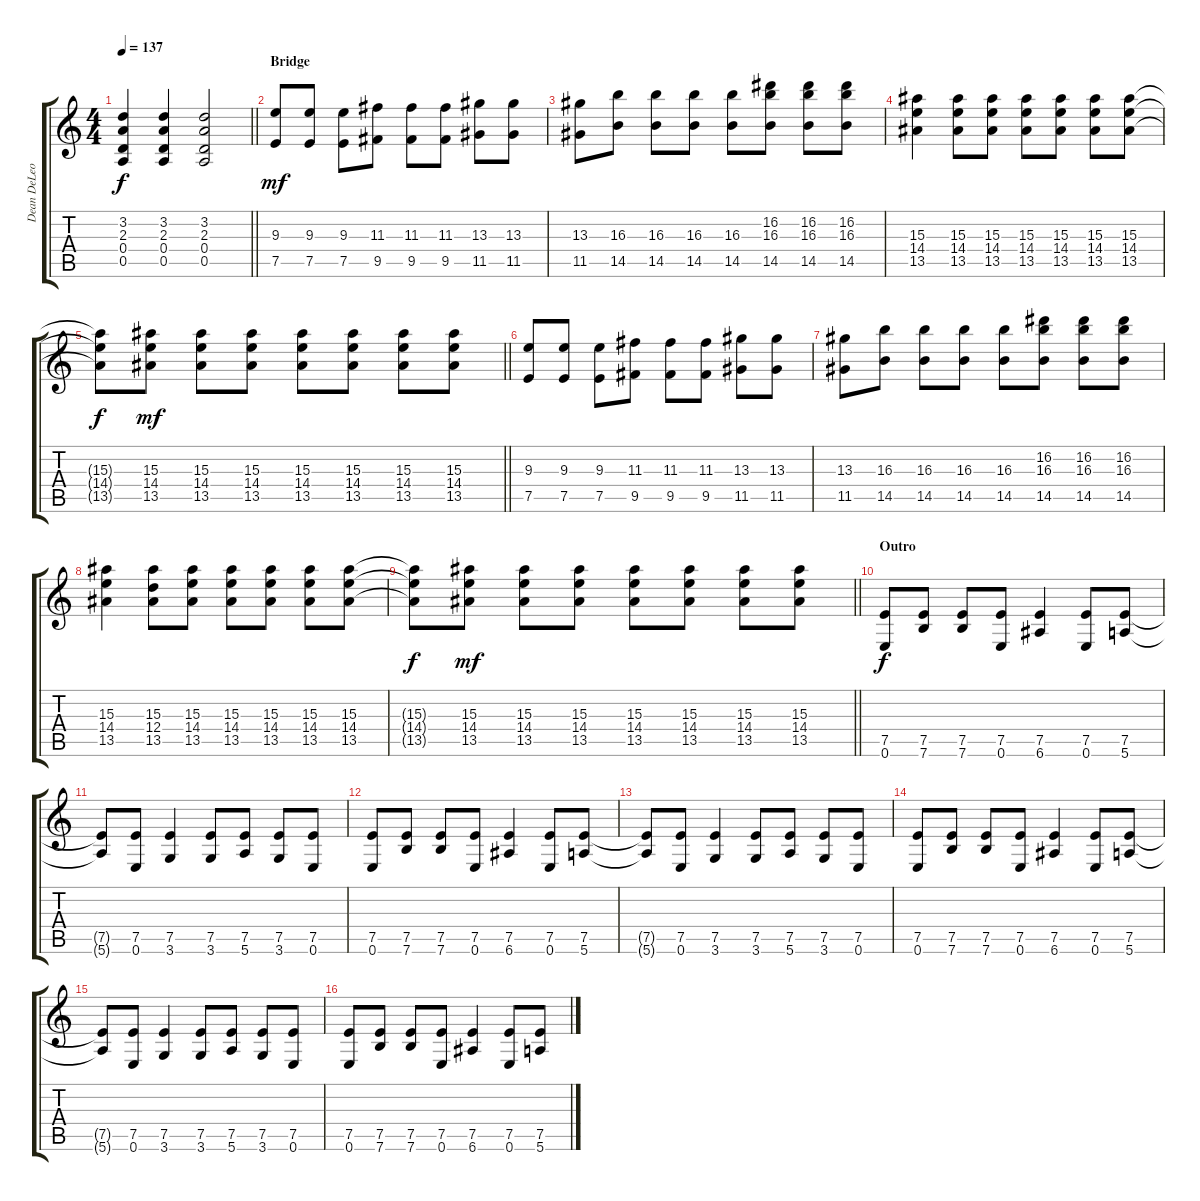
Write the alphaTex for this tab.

\track ("Dean DeLeo" "Dean DeLeo") {instrument distortionguitar}
\staff {score tabs}
\tuning (E4 B3 G3 D3 A2 E2) {hide}
\ts (4 4)
\tempo 137
\clef g2
\barLineRight lightlight
\ks c
(3.2{t} 2.3{t} 0.4{t} 0.5{t}).4{dy f} (3.2 2.3 0.4 0.5).4 (3.2 2.3 0.4 0.5).2 |
\section ("" "Bridge")
(9.3 7.5).8{dy mf} (9.3 7.5).8 (9.3 7.5).8 (11.3 9.5).8 (11.3 9.5).8 (11.3 9.5).8 (13.3 11.5).8 (13.3 11.5).8 |
(13.3 11.5).8 (16.3 14.5).8 (16.3 14.5).8 (16.3 14.5).8 (16.3 14.5).8 (16.2 16.3 14.5).8 (16.2 16.3 14.5).8 (16.2 16.3 14.5).8 |
(15.3 14.4 13.5).4 (15.3 14.4 13.5).8 (15.3 14.4 13.5).8 (15.3 14.4 13.5).8 (15.3 14.4 13.5).8 (15.3 14.4 13.5).8 (15.3 14.4 13.5).8 |
\barLineRight lightlight
(15.3{t} 14.4{t} 13.5{t}).8{dy f} (15.3 14.4 13.5).8{dy mf} (15.3 14.4 13.5).8 (15.3 14.4 13.5).8 (15.3 14.4 13.5).8 (15.3 14.4 13.5).8 (15.3 14.4 13.5).8 (15.3 14.4 13.5).8 |
(9.3 7.5).8 (9.3 7.5).8 (9.3 7.5).8 (11.3 9.5).8 (11.3 9.5).8 (11.3 9.5).8 (13.3 11.5).8 (13.3 11.5).8 |
(13.3 11.5).8 (16.3 14.5).8 (16.3 14.5).8 (16.3 14.5).8 (16.3 14.5).8 (16.2 16.3 14.5).8 (16.2 16.3 14.5).8 (16.2 16.3 14.5).8 |
(15.3 14.4 13.5).4 (15.3 12.4 13.5).8 (15.3 14.4 13.5).8 (15.3 14.4 13.5).8 (15.3 14.4 13.5).8 (15.3 14.4 13.5).8 (15.3 14.4 13.5).8 |
\barLineRight lightlight
(15.3{t} 14.4{t} 13.5{t}).8{dy f} (15.3 14.4 13.5).8{dy mf} (15.3 14.4 13.5).8 (15.3 14.4 13.5).8 (15.3 14.4 13.5).8 (15.3 14.4 13.5).8 (15.3 14.4 13.5).8 (15.3 14.4 13.5).8 |
\section ("" "Outro")
(7.5 0.6).8{dy f} (7.5 7.6).8 (7.5 7.6).8 (7.5 0.6).8 (7.5 6.6).4 (7.5 0.6).8 (7.5 5.6).8 |
(7.5{t} 5.6{t}).8 (7.5 0.6).8 (7.5 3.6).4 (7.5 3.6).8 (7.5 5.6).8 (7.5 3.6).8 (7.5 0.6).8 |
(7.5 0.6).8 (7.5 7.6).8 (7.5 7.6).8 (7.5 0.6).8 (7.5 6.6).4 (7.5 0.6).8 (7.5 5.6).8 |
(7.5{t} 5.6{t}).8 (7.5 0.6).8 (7.5 3.6).4 (7.5 3.6).8 (7.5 5.6).8 (7.5 3.6).8 (7.5 0.6).8 |
(7.5 0.6).8 (7.5 7.6).8 (7.5 7.6).8 (7.5 0.6).8 (7.5 6.6).4 (7.5 0.6).8 (7.5 5.6).8 |
(7.5{t} 5.6{t}).8 (7.5 0.6).8 (7.5 3.6).4 (7.5 3.6).8 (7.5 5.6).8 (7.5 3.6).8 (7.5 0.6).8 |
(7.5 0.6).8 (7.5 7.6).8 (7.5 7.6).8 (7.5 0.6).8 (7.5 6.6).4 (7.5 0.6).8 (7.5 5.6).8
